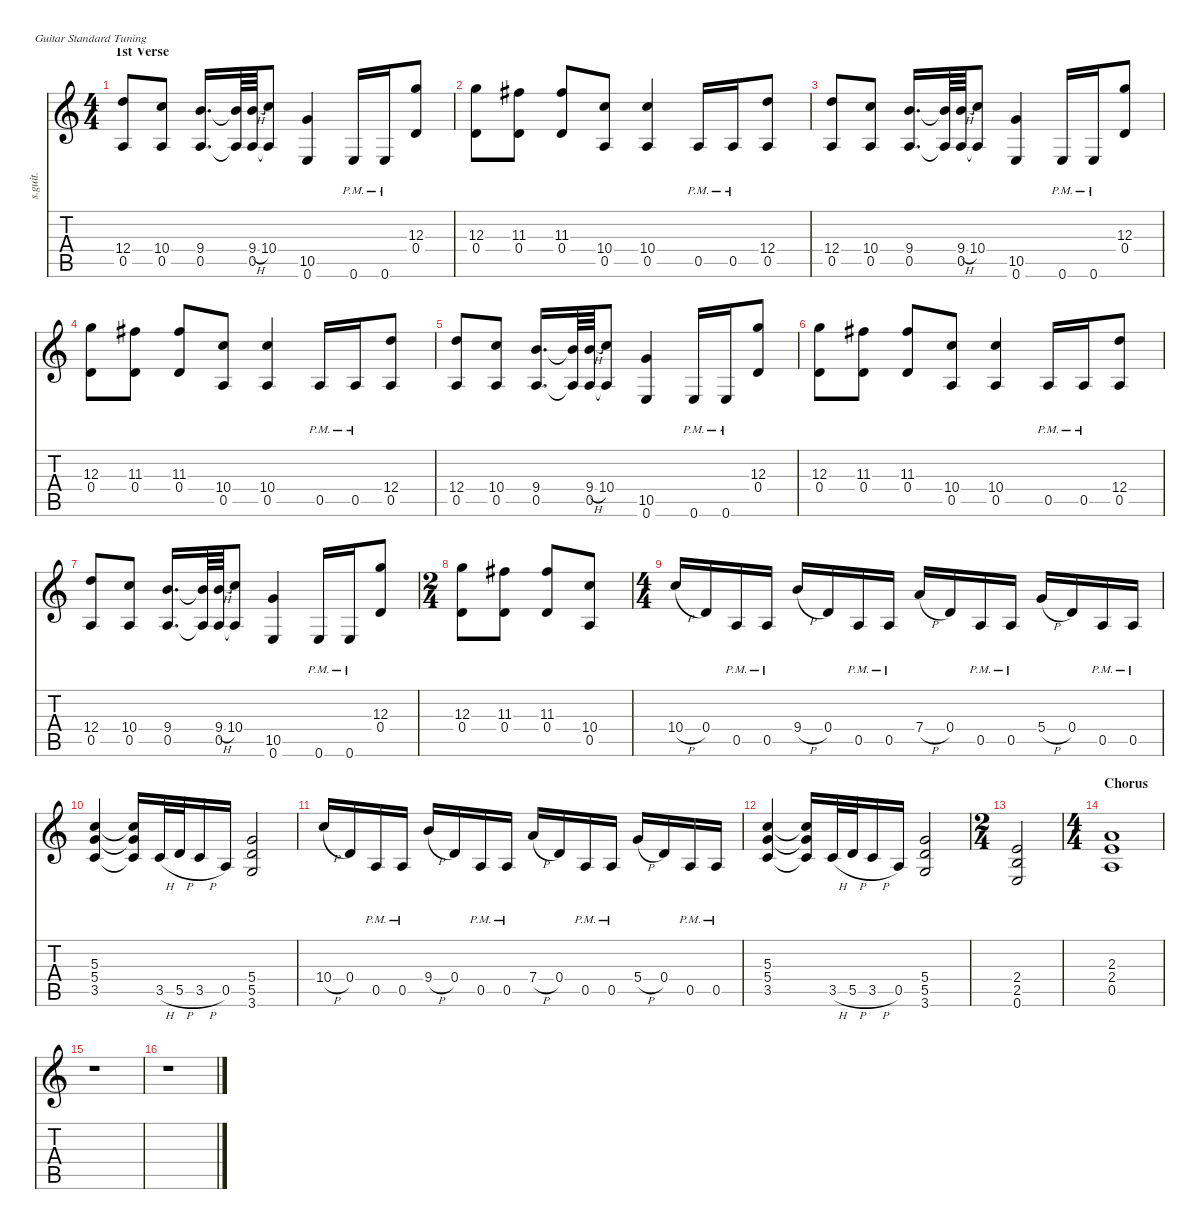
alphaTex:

\defaultSystemsLayout 4
\hideDynamics
\bracketExtendMode nobrackets
\track ("James Hetfield (Rhythm)" "s.guit.") {instrument distortionguitar}
\staff {score tabs}
\tuning (E4 B3 G3 D3 A2 E2)
\ts (4 4)
\section ("" "1st Verse")
\tempo (69 hide)
\clef g2
\ks c
(12.4 0.5).8{lyrics (0 "") lyrics (1 "") lyrics (2 "") lyrics (3 "") lyrics (4 "") dy fff} (10.4 0.5).8{lyrics (0 "") lyrics (1 "") lyrics (2 "") lyrics (3 "") lyrics (4 "")} (9.4 0.5).16{d lyrics (0 "") lyrics (1 "") lyrics (2 "") lyrics (3 "") lyrics (4 "")} (9.4{t} 0.5{t}).64{lyrics (0 "") lyrics (1 "") lyrics (2 "") lyrics (3 "") lyrics (4 "") dy f} (9.4{h} 0.5).64{lyrics (0 "") lyrics (1 "") lyrics (2 "") lyrics (3 "") lyrics (4 "") dy fff} (10.4 0.5{t}).8{lyrics (0 "") lyrics (1 "") lyrics (2 "") lyrics (3 "") lyrics (4 "")} (10.5 0.6).4{lyrics (0 "") lyrics (1 "") lyrics (2 "") lyrics (3 "") lyrics (4 "")} 0.6{pm}.16{lyrics (0 "") lyrics (1 "") lyrics (2 "") lyrics (3 "") lyrics (4 "") dy f} 0.6{pm}.16{lyrics (0 "") lyrics (1 "") lyrics (2 "") lyrics (3 "") lyrics (4 "")} (12.3 0.4).8{lyrics (0 "") lyrics (1 "") lyrics (2 "") lyrics (3 "") lyrics (4 "") dy fff} |
(12.3 0.4).8{lyrics (0 "") lyrics (1 "") lyrics (2 "") lyrics (3 "") lyrics (4 "")} (11.3{acc #} 0.4).8{lyrics (0 "") lyrics (1 "") lyrics (2 "") lyrics (3 "") lyrics (4 "")} (11.3{acc #} 0.4).8{lyrics (0 "") lyrics (1 "") lyrics (2 "") lyrics (3 "") lyrics (4 "")} (10.4 0.5).8{lyrics (0 "") lyrics (1 "") lyrics (2 "") lyrics (3 "") lyrics (4 "")} (10.4 0.5).4{lyrics (0 "") lyrics (1 "") lyrics (2 "") lyrics (3 "") lyrics (4 "")} 0.5{pm}.16{lyrics (0 "") lyrics (1 "") lyrics (2 "") lyrics (3 "") lyrics (4 "") dy f} 0.5{pm}.16{lyrics (0 "") lyrics (1 "") lyrics (2 "") lyrics (3 "") lyrics (4 "")} (12.4 0.5).8{lyrics (0 "") lyrics (1 "") lyrics (2 "") lyrics (3 "") lyrics (4 "") dy fff} |
(12.4 0.5).8{lyrics (0 "") lyrics (1 "") lyrics (2 "") lyrics (3 "") lyrics (4 "")} (10.4 0.5).8{lyrics (0 "") lyrics (1 "") lyrics (2 "") lyrics (3 "") lyrics (4 "")} (9.4 0.5).16{d lyrics (0 "") lyrics (1 "") lyrics (2 "") lyrics (3 "") lyrics (4 "")} (9.4{t} 0.5{t}).64{lyrics (0 "") lyrics (1 "") lyrics (2 "") lyrics (3 "") lyrics (4 "") dy f} (9.4{h} 0.5).64{lyrics (0 "") lyrics (1 "") lyrics (2 "") lyrics (3 "") lyrics (4 "") dy fff} (10.4 0.5{t}).8{lyrics (0 "") lyrics (1 "") lyrics (2 "") lyrics (3 "") lyrics (4 "")} (10.5 0.6).4{lyrics (0 "") lyrics (1 "") lyrics (2 "") lyrics (3 "") lyrics (4 "")} 0.6{pm}.16{lyrics (0 "") lyrics (1 "") lyrics (2 "") lyrics (3 "") lyrics (4 "") dy f} 0.6{pm}.16{lyrics (0 "") lyrics (1 "") lyrics (2 "") lyrics (3 "") lyrics (4 "")} (12.3 0.4).8{lyrics (0 "") lyrics (1 "") lyrics (2 "") lyrics (3 "") lyrics (4 "") dy fff} |
(12.3 0.4).8{lyrics (0 "") lyrics (1 "") lyrics (2 "") lyrics (3 "") lyrics (4 "")} (11.3{acc #} 0.4).8{lyrics (0 "") lyrics (1 "") lyrics (2 "") lyrics (3 "") lyrics (4 "")} (11.3{acc #} 0.4).8{lyrics (0 "") lyrics (1 "") lyrics (2 "") lyrics (3 "") lyrics (4 "")} (10.4 0.5).8{lyrics (0 "") lyrics (1 "") lyrics (2 "") lyrics (3 "") lyrics (4 "")} (10.4 0.5).4{lyrics (0 "") lyrics (1 "") lyrics (2 "") lyrics (3 "") lyrics (4 "")} 0.5{pm}.16{lyrics (0 "") lyrics (1 "") lyrics (2 "") lyrics (3 "") lyrics (4 "") dy f} 0.5{pm}.16{lyrics (0 "") lyrics (1 "") lyrics (2 "") lyrics (3 "") lyrics (4 "")} (12.4 0.5).8{lyrics (0 "") lyrics (1 "") lyrics (2 "") lyrics (3 "") lyrics (4 "") dy fff} |
(12.4 0.5).8{lyrics (0 "") lyrics (1 "") lyrics (2 "") lyrics (3 "") lyrics (4 "")} (10.4 0.5).8{lyrics (0 "") lyrics (1 "") lyrics (2 "") lyrics (3 "") lyrics (4 "")} (9.4 0.5).16{d lyrics (0 "") lyrics (1 "") lyrics (2 "") lyrics (3 "") lyrics (4 "")} (9.4{t} 0.5{t}).64{lyrics (0 "") lyrics (1 "") lyrics (2 "") lyrics (3 "") lyrics (4 "") dy f} (9.4{h} 0.5).64{lyrics (0 "") lyrics (1 "") lyrics (2 "") lyrics (3 "") lyrics (4 "") dy fff} (10.4 0.5{t}).8{lyrics (0 "") lyrics (1 "") lyrics (2 "") lyrics (3 "") lyrics (4 "")} (10.5 0.6).4{lyrics (0 "") lyrics (1 "") lyrics (2 "") lyrics (3 "") lyrics (4 "")} 0.6{pm}.16{lyrics (0 "") lyrics (1 "") lyrics (2 "") lyrics (3 "") lyrics (4 "") dy f} 0.6{pm}.16{lyrics (0 "") lyrics (1 "") lyrics (2 "") lyrics (3 "") lyrics (4 "")} (12.3 0.4).8{lyrics (0 "") lyrics (1 "") lyrics (2 "") lyrics (3 "") lyrics (4 "") dy fff} |
(12.3 0.4).8{lyrics (0 "") lyrics (1 "") lyrics (2 "") lyrics (3 "") lyrics (4 "")} (11.3{acc #} 0.4).8{lyrics (0 "") lyrics (1 "") lyrics (2 "") lyrics (3 "") lyrics (4 "")} (11.3{acc #} 0.4).8{lyrics (0 "") lyrics (1 "") lyrics (2 "") lyrics (3 "") lyrics (4 "")} (10.4 0.5).8{lyrics (0 "") lyrics (1 "") lyrics (2 "") lyrics (3 "") lyrics (4 "")} (10.4 0.5).4{lyrics (0 "") lyrics (1 "") lyrics (2 "") lyrics (3 "") lyrics (4 "")} 0.5{pm}.16{lyrics (0 "") lyrics (1 "") lyrics (2 "") lyrics (3 "") lyrics (4 "") dy f} 0.5{pm}.16{lyrics (0 "") lyrics (1 "") lyrics (2 "") lyrics (3 "") lyrics (4 "")} (12.4 0.5).8{lyrics (0 "") lyrics (1 "") lyrics (2 "") lyrics (3 "") lyrics (4 "") dy fff} |
(12.4 0.5).8{lyrics (0 "") lyrics (1 "") lyrics (2 "") lyrics (3 "") lyrics (4 "")} (10.4 0.5).8{lyrics (0 "") lyrics (1 "") lyrics (2 "") lyrics (3 "") lyrics (4 "")} (9.4 0.5).16{d lyrics (0 "") lyrics (1 "") lyrics (2 "") lyrics (3 "") lyrics (4 "")} (9.4{t} 0.5{t}).64{lyrics (0 "") lyrics (1 "") lyrics (2 "") lyrics (3 "") lyrics (4 "") dy f} (9.4{h} 0.5).64{lyrics (0 "") lyrics (1 "") lyrics (2 "") lyrics (3 "") lyrics (4 "") dy fff} (10.4 0.5{t}).8{lyrics (0 "") lyrics (1 "") lyrics (2 "") lyrics (3 "") lyrics (4 "")} (10.5 0.6).4{lyrics (0 "") lyrics (1 "") lyrics (2 "") lyrics (3 "") lyrics (4 "")} 0.6{pm}.16{lyrics (0 "") lyrics (1 "") lyrics (2 "") lyrics (3 "") lyrics (4 "") dy f} 0.6{pm}.16{lyrics (0 "") lyrics (1 "") lyrics (2 "") lyrics (3 "") lyrics (4 "")} (12.3 0.4).8{lyrics (0 "") lyrics (1 "") lyrics (2 "") lyrics (3 "") lyrics (4 "") dy fff} |
\ts (2 4)
\beaming (8 2 2 2 2)
(12.3 0.4).8{lyrics (0 "") lyrics (1 "") lyrics (2 "") lyrics (3 "") lyrics (4 "")} (11.3{acc #} 0.4).8{lyrics (0 "") lyrics (1 "") lyrics (2 "") lyrics (3 "") lyrics (4 "")} (11.3{acc #} 0.4).8{lyrics (0 "") lyrics (1 "") lyrics (2 "") lyrics (3 "") lyrics (4 "")} (10.4 0.5).8{lyrics (0 "") lyrics (1 "") lyrics (2 "") lyrics (3 "") lyrics (4 "")} |
\ts (4 4)
\beaming (8 2 2 2 2)
10.4{h}.16{lyrics (0 "") lyrics (1 "") lyrics (2 "") lyrics (3 "") lyrics (4 "") dy f} 0.4.16{lyrics (0 "") lyrics (1 "") lyrics (2 "") lyrics (3 "") lyrics (4 "")} 0.5{pm}.16{lyrics (0 "") lyrics (1 "") lyrics (2 "") lyrics (3 "") lyrics (4 "")} 0.5{pm}.16{lyrics (0 "") lyrics (1 "") lyrics (2 "") lyrics (3 "") lyrics (4 "")} 9.4{h}.16{lyrics (0 "") lyrics (1 "") lyrics (2 "") lyrics (3 "") lyrics (4 "")} 0.4.16{lyrics (0 "") lyrics (1 "") lyrics (2 "") lyrics (3 "") lyrics (4 "")} 0.5{pm}.16{lyrics (0 "") lyrics (1 "") lyrics (2 "") lyrics (3 "") lyrics (4 "")} 0.5{pm}.16{lyrics (0 "") lyrics (1 "") lyrics (2 "") lyrics (3 "") lyrics (4 "")} 7.4{h}.16{lyrics (0 "") lyrics (1 "") lyrics (2 "") lyrics (3 "") lyrics (4 "")} 0.4.16{lyrics (0 "") lyrics (1 "") lyrics (2 "") lyrics (3 "") lyrics (4 "")} 0.5{pm}.16{lyrics (0 "") lyrics (1 "") lyrics (2 "") lyrics (3 "") lyrics (4 "")} 0.5{pm}.16{lyrics (0 "") lyrics (1 "") lyrics (2 "") lyrics (3 "") lyrics (4 "")} 5.4{h}.16{lyrics (0 "") lyrics (1 "") lyrics (2 "") lyrics (3 "") lyrics (4 "")} 0.4.16{lyrics (0 "") lyrics (1 "") lyrics (2 "") lyrics (3 "") lyrics (4 "")} 0.5{pm}.16{lyrics (0 "") lyrics (1 "") lyrics (2 "") lyrics (3 "") lyrics (4 "")} 0.5{pm}.16{lyrics (0 "") lyrics (1 "") lyrics (2 "") lyrics (3 "") lyrics (4 "")} |
(5.3 5.4 3.5).4{lyrics (0 "") lyrics (1 "") lyrics (2 "") lyrics (3 "") lyrics (4 "")} (5.3{t} 5.4{t} 3.5{t}).16{lyrics (0 "") lyrics (1 "") lyrics (2 "") lyrics (3 "") lyrics (4 "")} 3.5{h}.32{lyrics (0 "") lyrics (1 "") lyrics (2 "") lyrics (3 "") lyrics (4 "")} 5.5{h}.32{lyrics (0 "") lyrics (1 "") lyrics (2 "") lyrics (3 "") lyrics (4 "")} 3.5{h}.16{lyrics (0 "") lyrics (1 "") lyrics (2 "") lyrics (3 "") lyrics (4 "")} 0.5.16{lyrics (0 "") lyrics (1 "") lyrics (2 "") lyrics (3 "") lyrics (4 "")} (5.4 5.5 3.6).2{lyrics (0 "") lyrics (1 "") lyrics (2 "") lyrics (3 "") lyrics (4 "")} |
10.4{h}.16{lyrics (0 "") lyrics (1 "") lyrics (2 "") lyrics (3 "") lyrics (4 "")} 0.4.16{lyrics (0 "") lyrics (1 "") lyrics (2 "") lyrics (3 "") lyrics (4 "")} 0.5{pm}.16{lyrics (0 "") lyrics (1 "") lyrics (2 "") lyrics (3 "") lyrics (4 "")} 0.5{pm}.16{lyrics (0 "") lyrics (1 "") lyrics (2 "") lyrics (3 "") lyrics (4 "")} 9.4{h}.16{lyrics (0 "") lyrics (1 "") lyrics (2 "") lyrics (3 "") lyrics (4 "")} 0.4.16{lyrics (0 "") lyrics (1 "") lyrics (2 "") lyrics (3 "") lyrics (4 "")} 0.5{pm}.16{lyrics (0 "") lyrics (1 "") lyrics (2 "") lyrics (3 "") lyrics (4 "")} 0.5{pm}.16{lyrics (0 "") lyrics (1 "") lyrics (2 "") lyrics (3 "") lyrics (4 "")} 7.4{h}.16{lyrics (0 "") lyrics (1 "") lyrics (2 "") lyrics (3 "") lyrics (4 "")} 0.4.16{lyrics (0 "") lyrics (1 "") lyrics (2 "") lyrics (3 "") lyrics (4 "")} 0.5{pm}.16{lyrics (0 "") lyrics (1 "") lyrics (2 "") lyrics (3 "") lyrics (4 "")} 0.5{pm}.16{lyrics (0 "") lyrics (1 "") lyrics (2 "") lyrics (3 "") lyrics (4 "")} 5.4{h}.16{lyrics (0 "") lyrics (1 "") lyrics (2 "") lyrics (3 "") lyrics (4 "")} 0.4.16{lyrics (0 "") lyrics (1 "") lyrics (2 "") lyrics (3 "") lyrics (4 "")} 0.5{pm}.16{lyrics (0 "") lyrics (1 "") lyrics (2 "") lyrics (3 "") lyrics (4 "")} 0.5{pm}.16{lyrics (0 "") lyrics (1 "") lyrics (2 "") lyrics (3 "") lyrics (4 "")} |
(5.3 5.4 3.5).4{lyrics (0 "") lyrics (1 "") lyrics (2 "") lyrics (3 "") lyrics (4 "")} (5.3{t} 5.4{t} 3.5{t}).16{lyrics (0 "") lyrics (1 "") lyrics (2 "") lyrics (3 "") lyrics (4 "")} 3.5{h}.32{lyrics (0 "") lyrics (1 "") lyrics (2 "") lyrics (3 "") lyrics (4 "")} 5.5{h}.32{lyrics (0 "") lyrics (1 "") lyrics (2 "") lyrics (3 "") lyrics (4 "")} 3.5{h}.16{lyrics (0 "") lyrics (1 "") lyrics (2 "") lyrics (3 "") lyrics (4 "")} 0.5.16{lyrics (0 "") lyrics (1 "") lyrics (2 "") lyrics (3 "") lyrics (4 "")} (5.4 5.5 3.6).2{lyrics (0 "") lyrics (1 "") lyrics (2 "") lyrics (3 "") lyrics (4 "")} |
\ts (2 4)
\beaming (8 2 2 2 2)
(2.4 2.5 0.6).2{lyrics (0 "") lyrics (1 "") lyrics (2 "") lyrics (3 "") lyrics (4 "")} |
\ts (4 4)
\beaming (8 2 2 2 2)
\section ("" "Chorus")
(2.3 2.4 0.5).1{lyrics (0 "") lyrics (1 "") lyrics (2 "") lyrics (3 "") lyrics (4 "")} |
r.1 |
r.1
